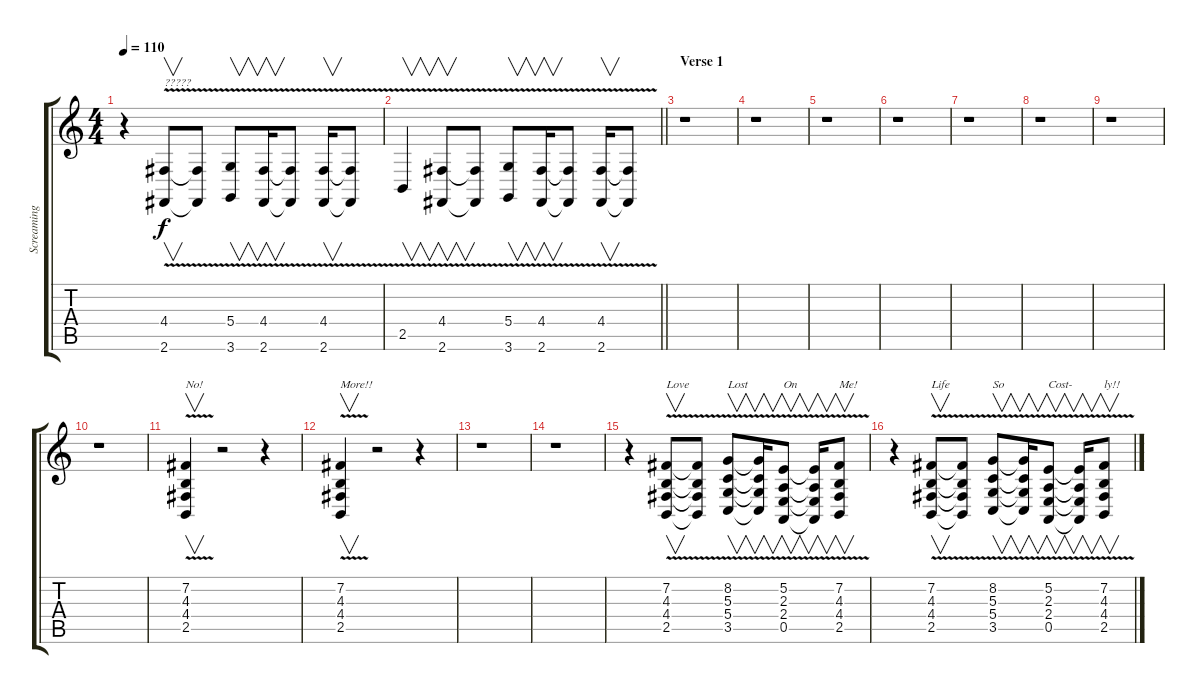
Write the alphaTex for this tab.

\track ("Screaming" "Screaming") {instrument sopranosax}
\staff {score tabs}
\tuning (E4 B3 G3 D3 A2 E2) {hide}
\ts (4 4)
\tempo 110
\clef g2
\ks c
r.4{dy f volume 16 instrument reversecymbal} (4.4{v} 2.6).8{v txt "?????"} (4.4{t} 2.6{t}).8 (5.4{v} 3.6).8{v} (4.4{v} 2.6).16{v} (4.4{t} 2.6{t}).8 (4.4{v} 2.6).16{v} (4.4{t} 2.6{t}).8 |
\barLineRight lightlight
2.5{v}.4{v} (4.4{v} 2.6).8{v} (4.4{t} 2.6{t}).8 (5.4{v} 3.6).8{v} (4.4{v} 2.6).16{v} (4.4{t} 2.6{t}).8 (4.4{v} 2.6).16{v} (4.4{t} 2.6{t}).8 |
\section ("" "Verse 1")
r.1{volume 8 instrument brasssection} |
r.1 |
r.1 |
r.1 |
r.1 |
r.1 |
r.1 |
r.1 |
(7.2 4.3 4.4{v} 2.5).4{v txt "No!"} r.2 r.4 |
(7.2 4.3 4.4{v} 2.5).4{v txt "More!!"} r.2 r.4 |
r.1 |
r.1 |
r.4 (7.2 4.3 4.4{v} 2.5).8{v txt "Love"} (7.2{t} 4.3{t} 4.4{t} 2.5{t}).8 (8.2 5.3 5.4{v} 3.5).8{v txt "Lost"} (8.2{v t} 5.3{v t} 5.4{v t} 3.5{v t}).16{v} (5.2 2.3 2.4{v} 0.5).8{v txt "On"} (5.2{v t} 2.3{v t} 2.4{v t} 0.5{v t}).16{v} (7.2 4.3 4.4{v} 2.5).8{v txt "Me!"} |
r.4 (7.2 4.3 4.4{v} 2.5).8{v txt "Life"} (7.2{t} 4.3{t} 4.4{t} 2.5{t}).8 (8.2 5.3 5.4{v} 3.5).8{v txt "So"} (8.2{v t} 5.3{v t} 5.4{v t} 3.5{v t}).16{v} (5.2 2.3 2.4{v} 0.5).8{v txt "Cost-"} (5.2{v t} 2.3{v t} 2.4{v t} 0.5{v t}).16{v} (7.2 4.3 4.4{v} 2.5).8{v txt "ly!!"}
